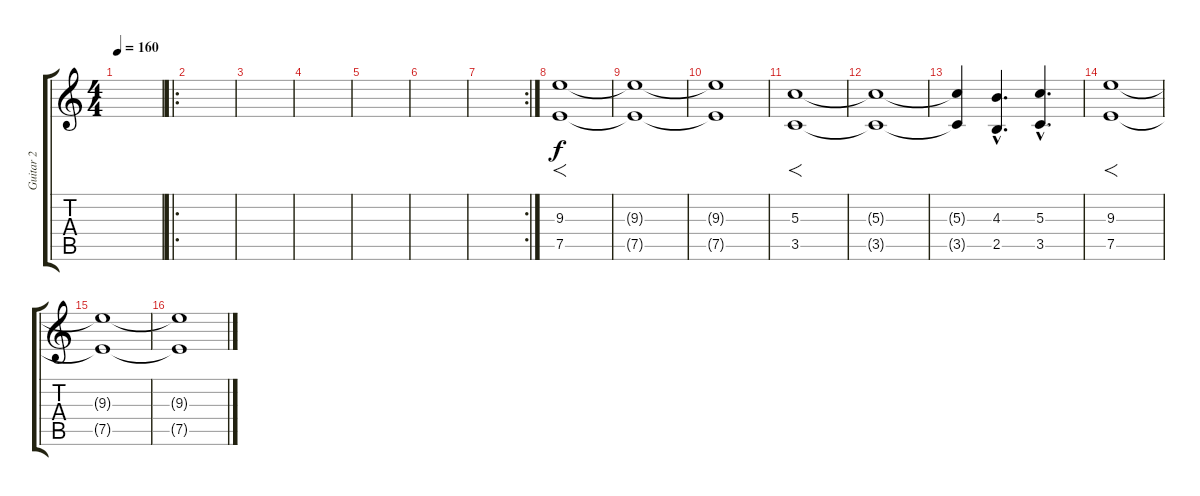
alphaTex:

\track ("Guitar 2" "Guitar 2") {instrument overdrivenguitar}
\staff {score tabs}
\tuning (E4 B3 G3 D3 A2 E2) {hide}
\ts (4 4)
\tempo 160
\clef g2
\ks c
|
\ro
|
|
|
|
|
\rc 2
|
(9.3 7.5).1{f volume 14} |
(9.3{t} 7.5{t}).1 |
(9.3{t} 7.5{t}).1 |
(5.3 3.5).1{f} |
(5.3{t} 3.5{t}).1 |
(5.3{t} 3.5{t}).4 (4.3{hac} 2.5{hac}).4{d} (5.3{hac} 3.5{hac}).4{d} |
(9.3 7.5).1{f} |
(9.3{t} 7.5{t}).1 |
(9.3{t} 7.5{t}).1
